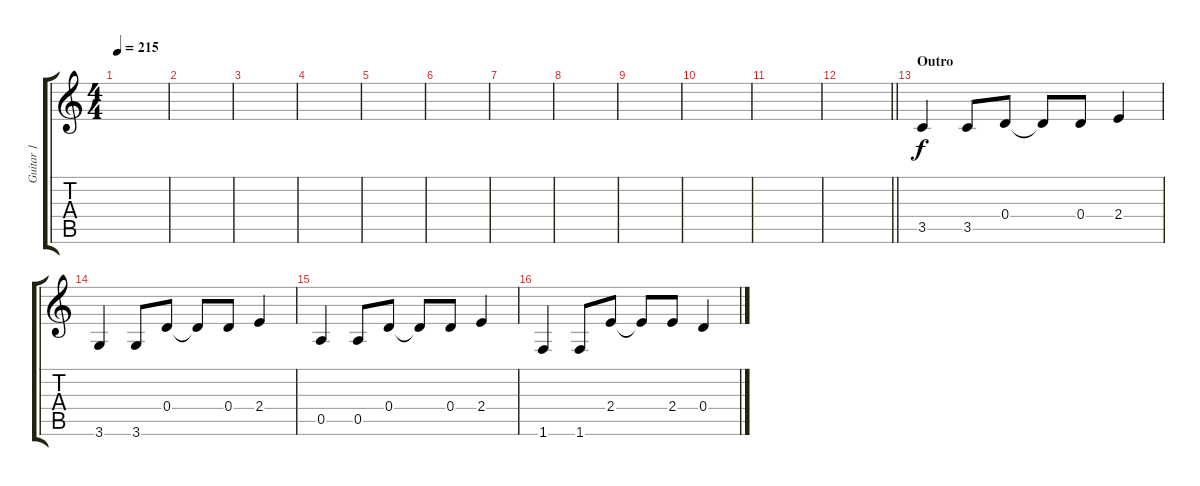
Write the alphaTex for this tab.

\track ("Guitar 1" "Guitar 1") {instrument overdrivenguitar}
\staff {score tabs}
\tuning (E4 B3 G3 D3 A2 E2) {hide}
\ts (4 4)
\tempo 215
\clef g2
\ks c
|
|
|
|
|
|
|
|
|
|
|
\barLineRight lightlight
|
\section ("" "Outro")
3.5.4 3.5.8 0.4.8 0.4{t}.8 0.4.8 2.4.4 |
3.6.4 3.6.8 0.4.8 0.4{t}.8 0.4.8 2.4.4 |
0.5.4 0.5.8 0.4.8 0.4{t}.8 0.4.8 2.4.4 |
1.6.4 1.6.8 2.4.8 2.4{t}.8 2.4.8 0.4.4
